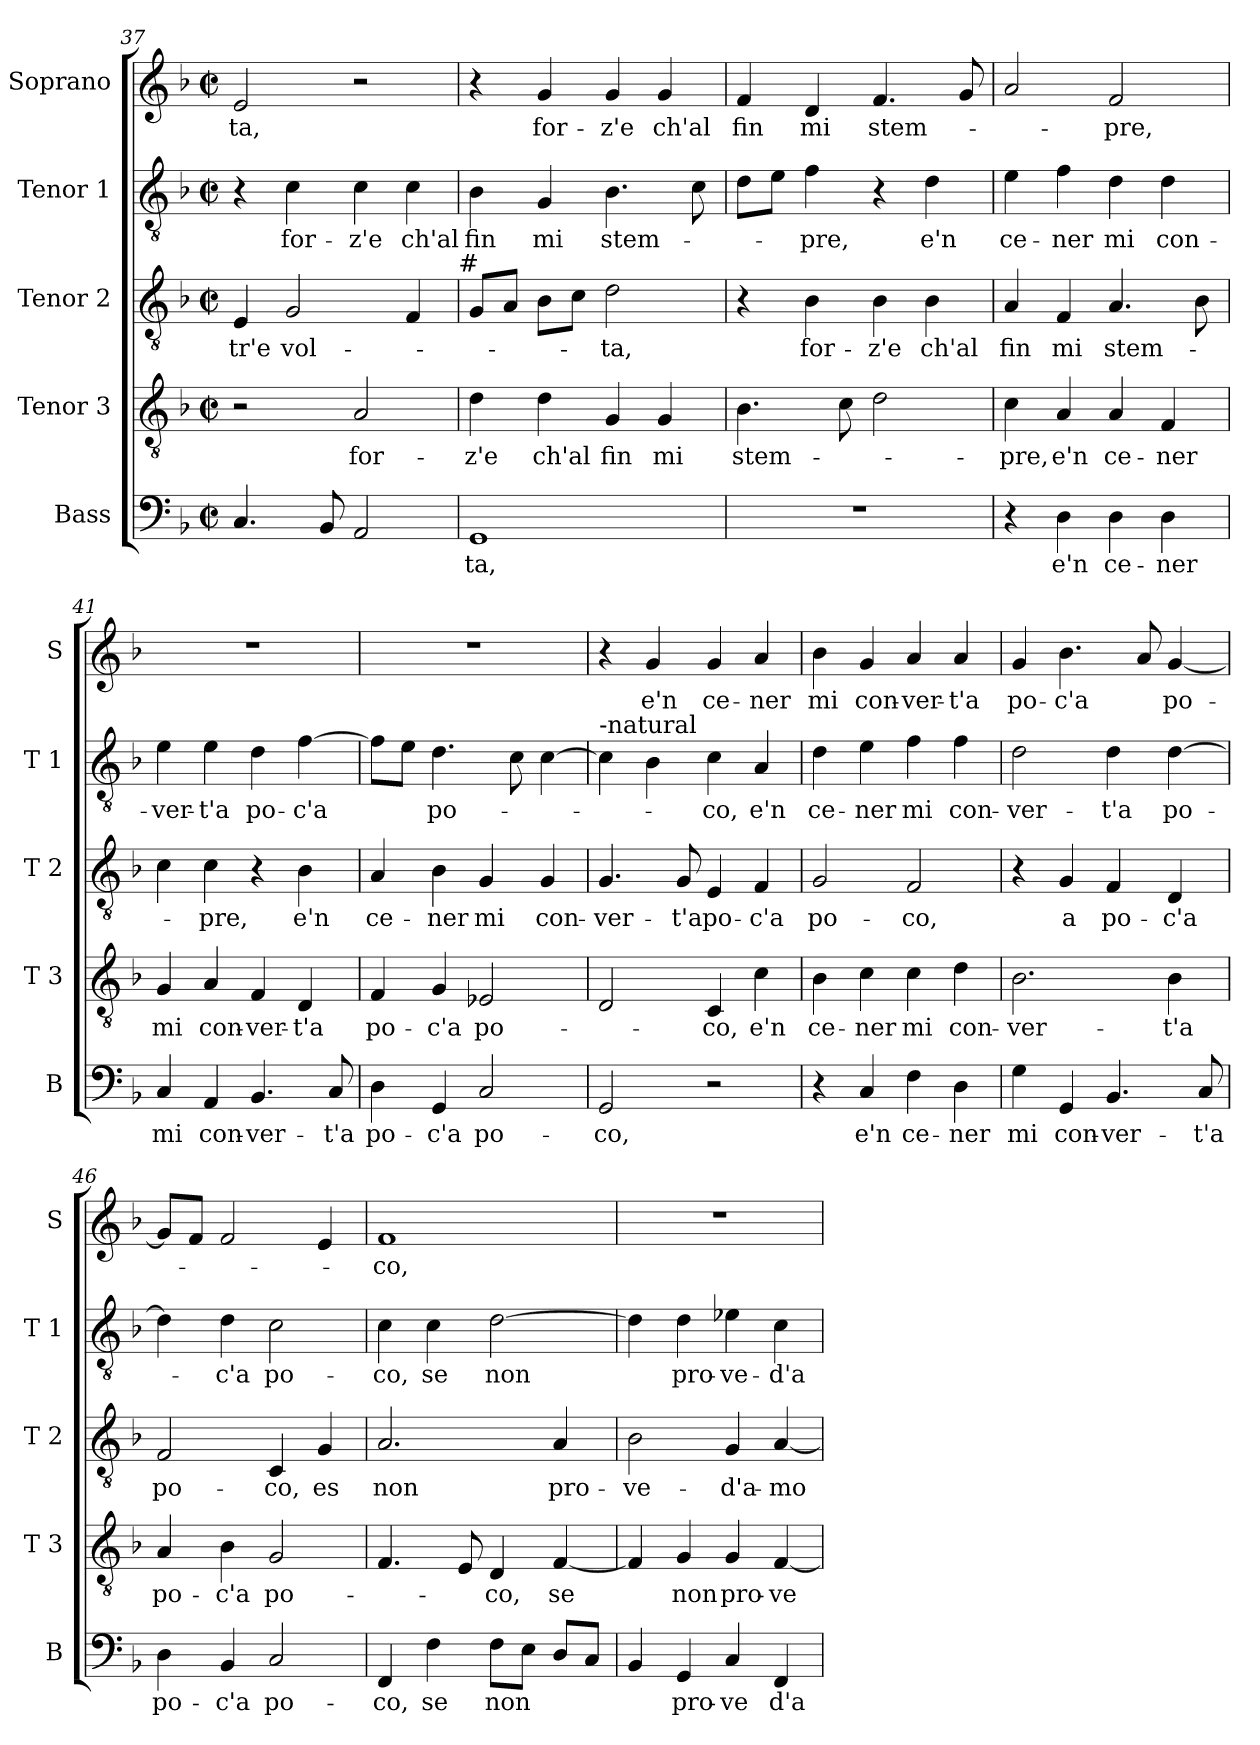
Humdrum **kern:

**kern	**text	**kern	**text	**kern	**text	**kern	**text	**kern	**text
*part5	*part5	*part4	*part4	*part3	*part3	*part2	*part2	*part1	*part1
*staff5	*staff5	*staff4	*staff4	*staff3	*staff3	*staff2	*staff2	*staff1	*staff1
*I"Bass	*	*I"Tenor 3	*	*I"Tenor 2	*	*I"Tenor 1	*	*I"Soprano	*
*I'B	*	*I'T 3	*	*I'T 2	*	*I'T 1	*	*I'S	*
*clefF4	*	*clefGv2	*	*clefGv2	*	*clefGv2	*	*clefG2	*
*k[b-]	*	*k[b-]	*	*k[b-]	*	*k[b-]	*	*k[b-]	*
*F:	*	*F:	*	*F:	*	*F:	*	*F:	*
*M2/2	*	*M2/2	*	*M2/2	*	*M2/2	*	*M2/2	*
*met(c|)	*	*met(c|)	*	*met(c|)	*	*met(c|)	*	*met(c|)	*
=37	=37	=37	=37	=37	=37	=37	=37	=37	=37
4.C/	.	2r	.	4E/	-tr'e	4r	.	2e/	-ta,
.	.	.	.	2G/	vol-	4c\	for-	.	.
8BB-/	.	.	.	.	.	.	.	.	.
2AA/	.	2A/	for-	.	.	4c\	-z'e	2r	.
.	.	.	.	4F/	.	4c\	ch'al	.	.
!	!	!	!	!LO:TX:a:t=#	!	!	!	!	!
=38	=38	=38	=38	=38	=38	=38	=38	=38	=38
1GG	-ta,	4d\	-z'e	8G/L	.	4B-\	fin	4r	.
.	.	.	.	8A/J	.	.	.	.	.
.	.	4d\	ch'al	8B-\L	.	4G/	mi	4g/	for-
.	.	.	.	8c\J	.	.	.	.	.
.	.	4G/	fin	2d\	-ta,	4.B-\	stem-	4g/	-z'e
.	.	4G/	mi	.	.	.	.	4g/	ch'al
.	.	.	.	.	.	8c\	.	.	.
=39	=39	=39	=39	=39	=39	=39	=39	=39	=39
1r	.	4.B-\	stem-	4r	.	8d\L	.	4f/	fin
.	.	.	.	.	.	8e\J	.	.	.
.	.	.	.	4B-\	for-	4f\	-pre,	4d/	mi
.	.	8c\	.	.	.	.	.	.	.
.	.	2d\	.	4B-\	-z'e	4r	.	4.f/	stem-
.	.	.	.	4B-\	ch'al	4d\	e'n	.	.
.	.	.	.	.	.	.	.	8g/	.
=40	=40	=40	=40	=40	=40	=40	=40	=40	=40
4r	.	4c\	-pre,	4A/	fin	4e\	ce-	2a/	.
4D\	e'n	4A/	e'n	4F/	mi	4f\	-ner	.	.
4D\	ce-	4A/	ce-	4.A/	stem-	4d\	mi	2f/	-pre,
4D\	-ner	4F/	-ner	.	.	4d\	con-	.	.
.	.	.	.	8B-\	.	.	.	.	.
=41	=41	=41	=41	=41	=41	=41	=41	=41	=41
4C/	mi	4G/	mi	4c\	.	4e\	-ver-	1r	.
4AA/	con-	4A/	con-	4c\	-pre,	4e\	-t'a	.	.
4.BB-/	-ver-	4F/	-ver-	4r	.	4d\	po-	.	.
.	.	4D/	-t'a	4B-\	e'n	[4f\	-c'a	.	.
8C/	-t'a	.	.	.	.	.	.	.	.
!!LO:LB:g=z
=42	=42	=42	=42	=42	=42	=42	=42	=42	=42
4D\	po-	4F/	po-	4A/	ce-	8f\L]	.	1r	.
.	.	.	.	.	.	8e\J	.	.	.
4GG/	-c'a	4G/	-c'a	4B-\	-ner	4.d\	po-	.	.
2C/	po-	2E-X/	po-	4G/	mi	.	.	.	.
.	.	.	.	.	.	8c\	.	.	.
.	.	.	.	4G/	con-	[4c\	.	.	.
=43	=43	=43	=43	=43	=43	=43	=43	=43	=43
!	!	!	!	!	!	!LO:TX:a:t=-natural	!	!	!
2GG/	-co,	2D/	.	4.G/	-ver-	4c\]	.	4r	.
.	.	.	.	.	.	4B-\	.	4g/	e'n
.	.	.	.	8G/	-t'a	.	.	.	.
2r	.	4C/	-co,	4E/	po-	4c\	-co,	4g/	ce-
.	.	4c\	e'n	4F/	-c'a	4A/	e'n	4a/	-ner
=44	=44	=44	=44	=44	=44	=44	=44	=44	=44
4r	.	4B-\	ce-	2G/	po-	4d\	ce-	4b-\	mi
4C/	e'n	4c\	-ner	.	.	4e\	-ner	4g/	con-
4F\	ce-	4c\	mi	2F/	-co,	4f\	mi	4a/	-ver-
4D\	-ner	4d\	con-	.	.	4f\	con-	4a/	-t'a
=45	=45	=45	=45	=45	=45	=45	=45	=45	=45
4G\	mi	2.B-\	-ver-	4r	.	2d\	-ver-	4g/	po-
4GG/	con-	.	.	4G/	a	.	.	4.b-\	-c'a
4.BB-/	-ver-	.	.	4F/	po-	4d\	-t'a	.	.
.	.	.	.	.	.	.	.	8a/	.
.	.	4B-\	-t'a	4D/	-c'a	[4d\	po-	[4g/	po-
8C/	-t'a	.	.	.	.	.	.	.	.
=46	=46	=46	=46	=46	=46	=46	=46	=46	=46
4D\	po-	4A/	po-	2F/	po-	4d\]	.	8g/L]	.
.	.	.	.	.	.	.	.	8f/J	.
4BB-/	-c'a	4B-\	-c'a	.	.	4d\	-c'a	2f/	.
2C/	po-	2G/	po-	4C/	-co,	2c\	po-	.	.
.	.	.	.	4G/	es	.	.	4e/	.
=47	=47	=47	=47	=47	=47	=47	=47	=47	=47
4FF/	-co,	4.F/	.	2.A/	non	4c\	-co,	1f	-co,
4F\	se	.	.	.	.	4c\	se	.	.
.	.	8E/	.	.	.	.	.	.	.
8F\L	non	4D/	-co,	.	.	[2d\	non	.	.
8E\J	.	.	.	.	.	.	.	.	.
8D/L	.	[4F/	se	4A/	pro-	.	.	.	.
8C/J	.	.	.	.	.	.	.	.	.
!!LO:PB:g=z
=48	=48	=48	=48	=48	=48	=48	=48	=48	=48
4BB-/	.	4F/]	.	2B-\	-ve-	4d\]	.	1r	.
4GG/	pro-	4G/	non	.	.	4d\	pro-	.	.
4C/	-ve	4G/	pro-	4G/	-d'a-	4e-X\	-ve-	.	.
4FF/	d'a-	[4F/	-ve	[4A/	-mo-	4c\	-d'a-	.	.
=	=	=	=	=	=	=	=	=	=
*-	*-	*-	*-	*-	*-	*-	*-	*-	*-
